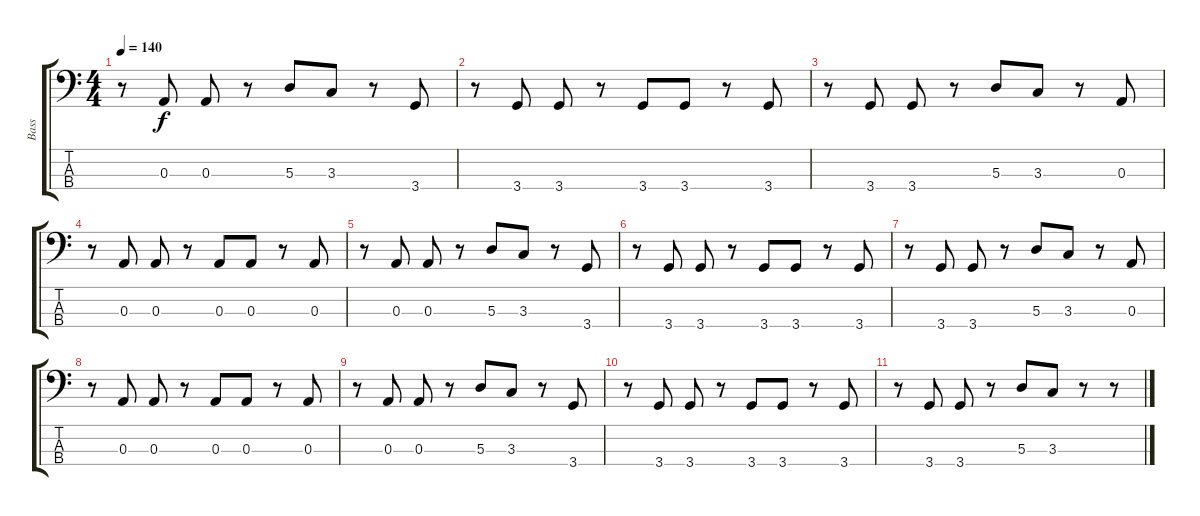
\track ("Bass" "Bass") {instrument electricbasspick}
\staff {score tabs}
\tuning (G2 D2 A1 E1) {hide}
\ts (4 4)
\tempo 140
\clef f4
\ks c
r.8{dy f} 0.3.8 0.3.8 r.8 5.3.8 3.3.8 r.8 3.4.8 |
r.8 3.4.8 3.4.8 r.8 3.4.8 3.4.8 r.8 3.4.8 |
r.8 3.4.8 3.4.8 r.8 5.3.8 3.3.8 r.8 0.3.8 |
r.8 0.3.8 0.3.8 r.8 0.3.8 0.3.8 r.8 0.3.8 |
r.8 0.3.8 0.3.8 r.8 5.3.8 3.3.8 r.8 3.4.8 |
r.8 3.4.8 3.4.8 r.8 3.4.8 3.4.8 r.8 3.4.8 |
r.8 3.4.8 3.4.8 r.8 5.3.8 3.3.8 r.8 0.3.8 |
r.8 0.3.8 0.3.8 r.8 0.3.8 0.3.8 r.8 0.3.8 |
r.8 0.3.8 0.3.8 r.8 5.3.8 3.3.8 r.8 3.4.8 |
r.8 3.4.8 3.4.8 r.8 3.4.8 3.4.8 r.8 3.4.8 |
r.8 3.4.8 3.4.8 r.8 5.3.8 3.3.8 r.8 r.8
